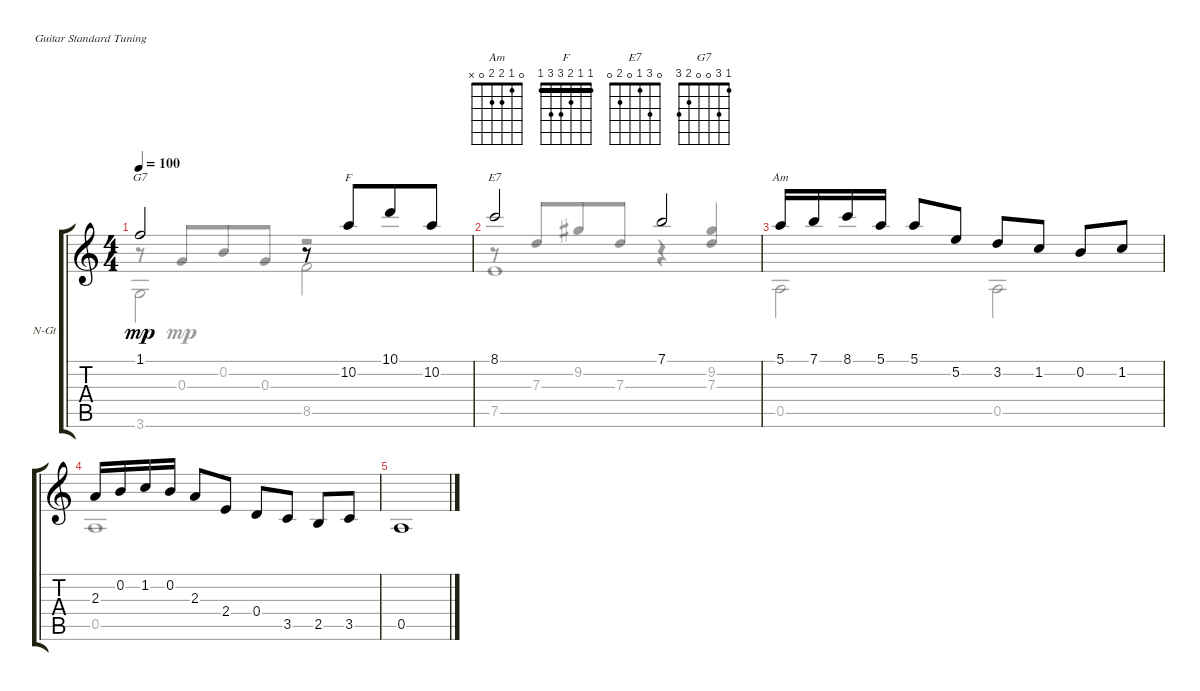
\defaultSystemsLayout 4
\bracketExtendMode groupsimilarinstruments
\firstSystemTrackNameOrientation horizontal
\otherSystemsTrackNameOrientation horizontal
\track ("Guitar" "N-Gt") {instrument acousticguitarnylon}
\staff {score tabs}
\tuning (E4 B3 G3 D3 A2 E2)
\chord ("Am" 0 1 2 2 0 x)
\chord ("F" 1 1 2 3 3 1) {barre (1 1)}
\chord ("E7" 0 3 1 0 2 0)
\chord ("G7" 1 3 0 0 2 3)
\voice
\ts (4 4)
\tempo 100
\clef g2
\ks c
1.1.2{ch "G7" dy mp} r.8 10.2.8{ch "F" beam merge} 10.1.8{beam merge} 10.2.8 |
8.1.2{ch "E7"} 7.1.2 |
5.1.16{ch "Am"} 7.1.16 8.1.16 5.1.16 5.1.8 5.2.8 3.2.8 1.2.8 0.2.8 1.2.8 |
2.3.16 0.2.16 1.2.16 0.2.16 2.3.8 2.4.8 0.4.8 3.5.8 2.5.8 3.5.8 |
0.5.1
\voice
\clef g2
\ottava regular
\simile none
\ks c
r.8{dy mp beam merge} 0.3.8{beam invert beam merge} 0.2.8{beam merge} 0.3.8 r.2 |
r.8 7.3.8{beam invert beam merge} 9.2.8{beam merge} 7.3.8 r.4{beam invert} (9.2 7.3).4{beam invert} |
0.5.2 0.5.2 |
0.5.1 |
\voice
\clef g2
\ottava regular
\simile none
\ks c
3.6.2{dy mp} 8.5.2 |
7.5.1 |
|
|
